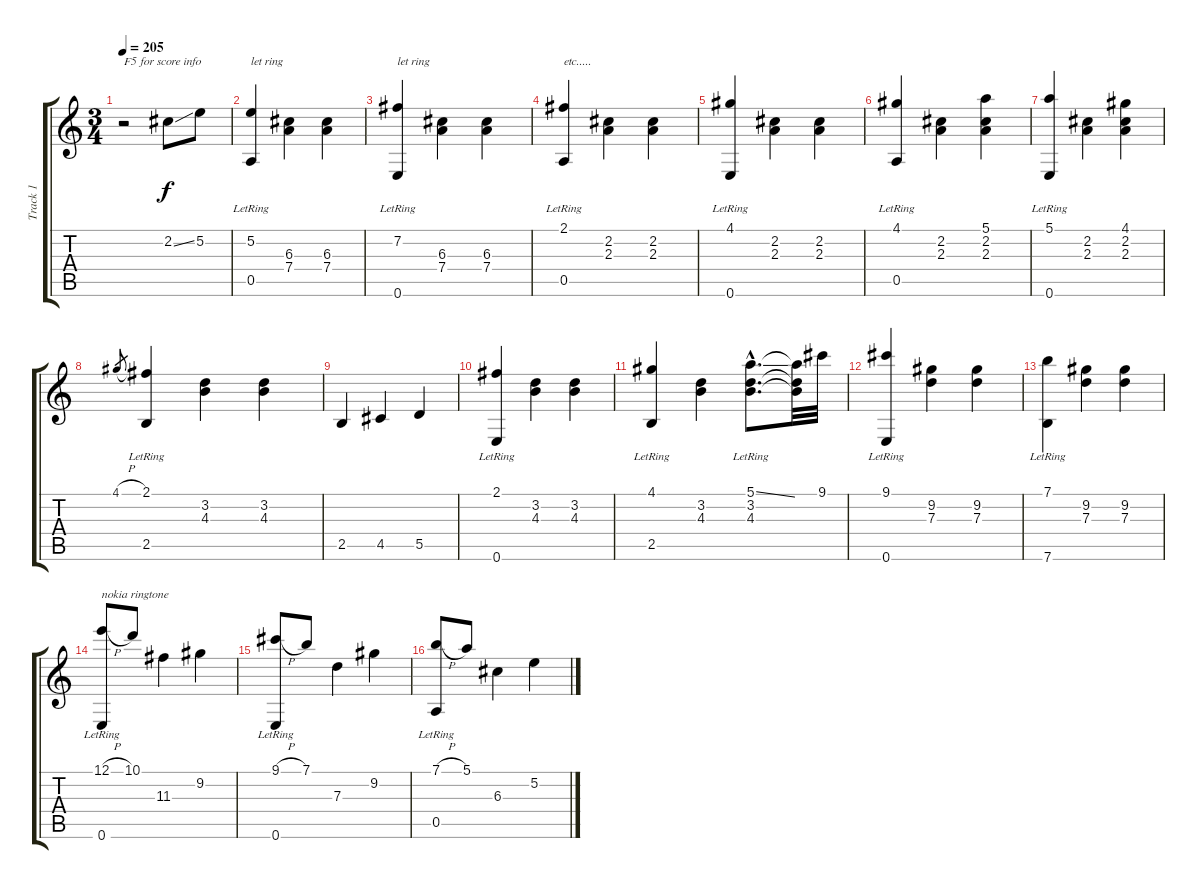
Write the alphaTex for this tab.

\track ("Track 1" "Track 1") {instrument acousticguitarnylon}
\staff {score tabs}
\tuning (E4 B3 G3 D3 A2 E2) {hide}
\ts (3 4)
\tempo 205
\clef g2
\ks c
r.2{txt "F5 for score info" dy f instrument acousticguitarnylon} 2.2{ss}.8 5.2.8 |
(5.2{lr} 0.5{lr}).4{txt "let ring"} (6.3 7.4).4 (6.3 7.4).4 |
(7.2{lr} 0.6{lr}).4{txt "let ring"} (6.3 7.4).4 (6.3 7.4).4 |
(2.1{lr} 0.5{lr}).4{txt "etc....."} (2.2 2.3).4 (2.2 2.3).4 |
(4.1{lr} 0.6{lr}).4 (2.2 2.3).4 (2.2 2.3).4 |
(4.1{lr} 0.5{lr}).4 (2.2 2.3).4 (5.1 2.2 2.3).4 |
(5.1{lr} 0.6{lr}).4 (2.2 2.3).4 (4.1 2.2 2.3).4 |
4.1{h}.8{gr} (2.1{lr} 2.5{lr}).4 (3.2 4.3).4 (3.2 4.3).4 |
2.5.4 4.5.4 5.5.4 |
(2.1{lr} 0.6{lr}).4 (3.2 4.3).4 (3.2 4.3).4 |
(4.1{lr} 2.5{lr}).4 (3.2 4.3).4 (5.1{ss hac} 3.2{hac lr} 4.3{hac lr}).8{d} (5.1{t} 3.2{t} 4.3{t}).32 9.1.32 |
(9.1{lr} 0.6{lr}).4 (9.2 7.3).4 (9.2 7.3).4 |
(7.1{lr} 7.6{lr}).4 (9.2 7.3).4 (9.2 7.3).4 |
(12.1{h} 0.6{lr}).8{txt "nokia ringtone"} 10.1.8 11.3.4 9.2.4 |
(9.1{h} 0.6{lr}).8 7.1.8 7.3.4 9.2.4 |
(7.1{h} 0.5{lr}).8 5.1.8 6.3.4 5.2.4
